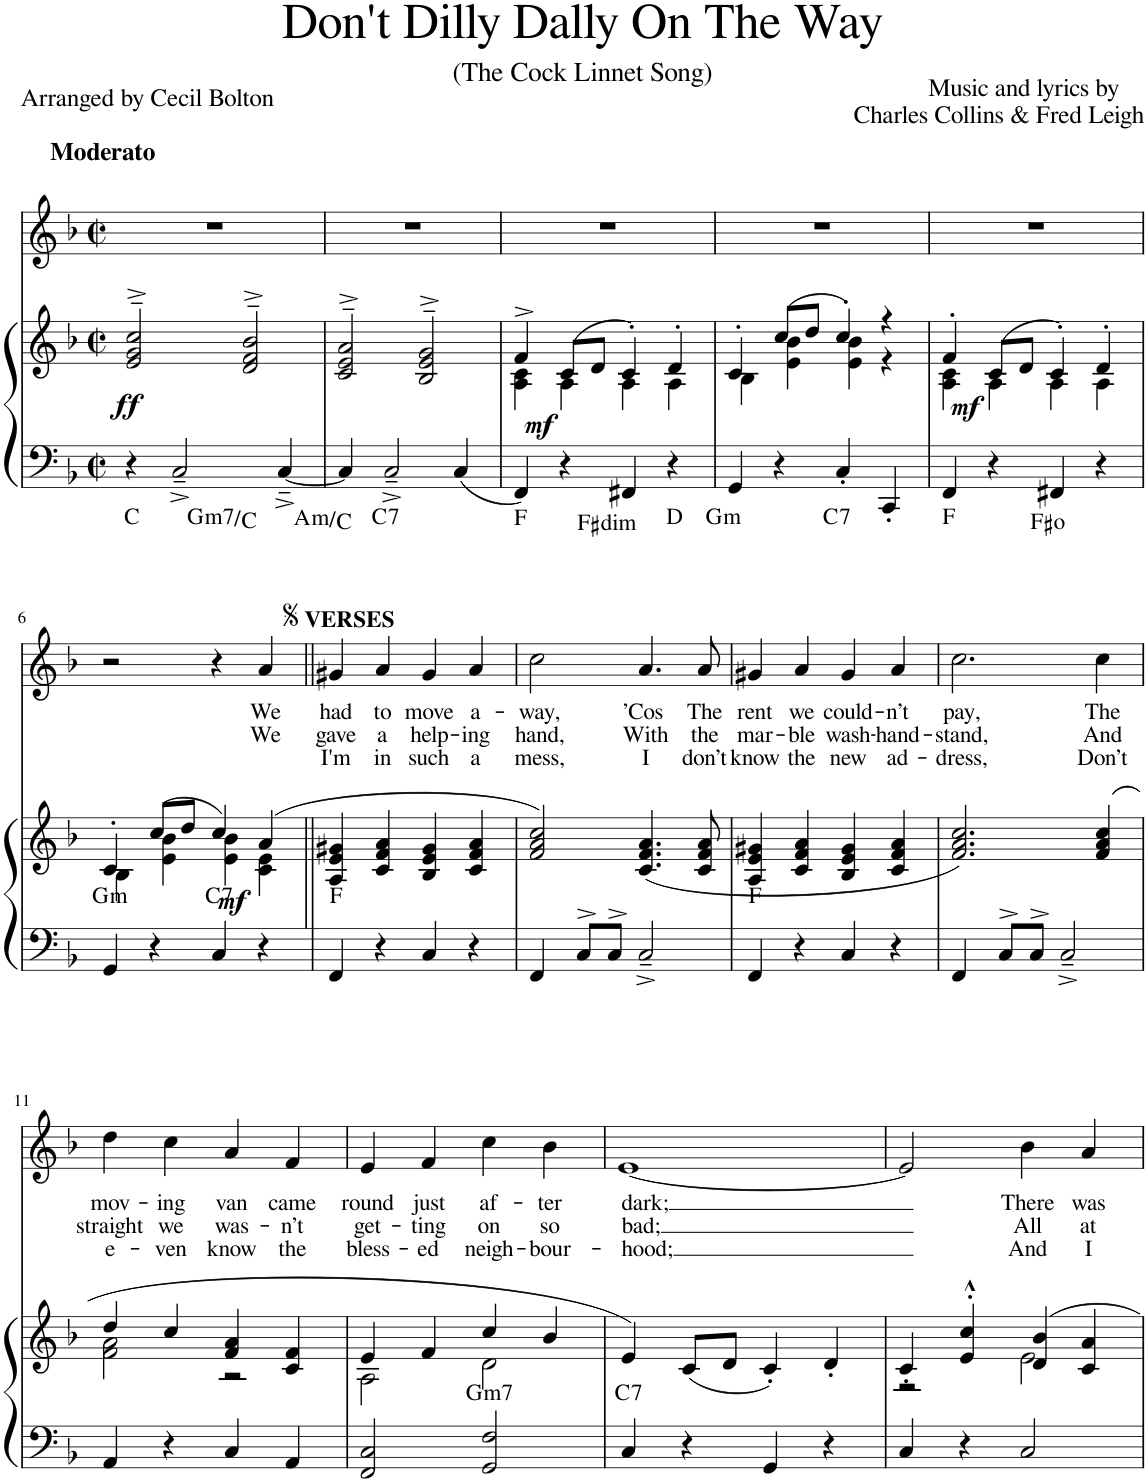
**kern	**kern	**dynam	**harte	**kern	**text	**text	**text
*part2	*part2	*part2	*part2	*part1	*part1	*part1	*part1
*staff3	*staff2	*staff2/3	*	*staff1	*staff1	*staff1	*staff1
*I"Piano	*	*	*	*I"Voice	*	*	*
*I'Pno	*	*	*	*	*	*	*
*clefF4	*clefG2	*	*	*clefG2	*	*	*
*k[b-]	*k[b-]	*	*	*k[b-]	*	*	*
*M2/2	*M2/2	*	*	*M2/2	*	*	*
*met(c|)	*met(c|)	*	*	*met(c|)	*	*	*
=1	=1	=1	=1	=1	=1	=1	=1
!	!	!	!	!LO:TX:a:B:t=Moderato	!	!	!
!	!	!LO:DY:b	!	!	!	!	!
4r	2e/~>^> 2g/~>^> 2cc/~>^>	ff	C:maj	1r	.	.	.
2C~^/	.	.	.	.	.	.	.
!	!	!	!LO:H:kt=m7	!	!	!	!
.	2d/~>^> 2f/~>^> 2b-/~>^>	.	G:min7/4	.	.	.	.
[4C~^/	.	.	.	.	.	.	.
=2	=2	=2	=2	=2	=2	=2	=2
!	!	!	!LO:H:kt=m	!	!	!	!
*	*^	*	*	*	*	*	*
4C/]	2c/~>^> 2e/~>^> 2a/~>^>	4ryy	.	A:min/b3	1r	.	.	.
!	!	!	!	!LO:H:kt=7	!	!	!	!
2C~^/	.	2.ryy	.	C:7	.	.	.	.
.	2B-/~>^> 2e/~>^> 2g/~>^>	.	.	.	.	.	.	.
4C/	.	.	.	.	.	.	.	.
=3	=3	=3	=3	=3	=3	=3	=3	=3
!	!	!	!LO:DY:b	!	!	!	!	!
4FF/	4f^/	4A\ 4c\	mf	F:maj	1r	.	.	.
4r	(8c/L	4A\	.	.	.	.	.	.
.	8d/J	.	.	.	.	.	.	.
!	!	!	!	!LO:H:kt=dim	!	!	!	!
4FF#X/	4c'/)	4A\	.	F#:dim	.	.	.	.
4r	4d'/	4A\	.	D:maj	.	.	.	.
=4	=4	=4	=4	=4	=4	=4	=4	=4
!	!	!	!	!LO:H:kt=m	!	!	!	!
4GG/	4c'/	4B-\	.	G:min	1r	.	.	.
4r	(8cc/L	4e\ 4b-\	.	.	.	.	.	.
.	8dd/J	.	.	.	.	.	.	.
!	!	!	!	!LO:H:kt=7	!	!	!	!
4C'/	4cc'/)	4e\ 4b-\	.	C:7	.	.	.	.
4CC'/	4r	4r	.	.	.	.	.	.
=5	=5	=5	=5	=5	=5	=5	=5	=5
!	!	!	!LO:DY:b	!	!	!	!	!
4FF/	4f'/	4A\ 4c\	mf	F:maj	1r	.	.	.
4r	(8c/L	4A\	.	.	.	.	.	.
.	8d/J	.	.	.	.	.	.	.
4FF#X/	4c'/)	4A\	.	F#:dim	.	.	.	.
4r	4d'/	4A\	.	.	.	.	.	.
!!LO:LB:g=z
=6	=6	=6	=6	=6	=6	=6	=6	=6
!	!	!	!	!LO:H:kt=m	!	!	!	!
4GG/	4c'/	4B-\	.	G:min	2r	.	.	.
4r	(8cc/L	4e\ 4b-\	.	.	.	.	.	.
.	8dd/J	.	.	.	.	.	.	.
!	!	!	!LO:DY:b	!LO:H:kt=7	!	!	!	!
4C/	4cc/)	4e\ 4b-\	mf	C:7	4r	.	.	.
!	!	!	!	!	!	!LO:LY:b	!LO:LY:b	!
4r	(4a/	4c\ 4e\	.	.	4a/	We	We	.
!!LO:REH:place=s1:a:B:enc=none:fs=11:t=VERSES
=7||	=7||	=7||	=7||	=7||	=7||	=7||	=7||	=7||
!	!	!	!	!	!	!LO:LY:b	!LO:LY:b	!LO:LY:b
*	*v	*v	*	*	*	*	*	*
4FF/	4A/ 4e/ 4g#X/	.	F:maj	4g#X/	had	gave	I'm
!	!	!	!	!	!LO:LY:b	!LO:LY:b	!LO:LY:b
4r	4c/ 4f/ 4a/	.	.	4a/	to	a	in
!	!	!	!	!	!LO:LY:b	!LO:LY:b	!LO:LY:b
4C/	4B-/ 4e/ 4g#/	.	.	4g#/	move	help-	such
!	!	!	!	!	!LO:LY:b	!LO:LY:b	!LO:LY:b
4r	4c/ 4f/ 4a/	.	.	4a/	a-	-ing	a
=8	=8	=8	=8	=8	=8	=8	=8
!	!	!	!	!	!LO:LY:b	!LO:LY:b	!LO:LY:b
4FF/	2f/ 2a/ 2cc/)	.	.	2cc\	-way,	hand,	mess,
8C^>/L	.	.	.	.	.	.	.
8C^>/J	.	.	.	.	.	.	.
!	!	!	!	!	!LO:LY:b	!LO:LY:b	!LO:LY:b
2C~^/	(4.c/ 4.f/ 4.a/	.	.	4.a/	’Cos	With	I
!	!	!	!	!	!LO:LY:b	!LO:LY:b	!LO:LY:b
.	8c/ 8f/ 8a/	.	.	8a/	The	the	don’t
=9	=9	=9	=9	=9	=9	=9	=9
!	!	!	!	!	!LO:LY:b	!LO:LY:b	!LO:LY:b
4FF/	4A/ 4e/ 4g#X/	.	F:maj	4g#X/	rent	mar-	know
!	!	!	!	!	!LO:LY:b	!LO:LY:b	!LO:LY:b
4r	4c/ 4f/ 4a/	.	.	4a/	we	-ble	the
!	!	!	!	!	!LO:LY:b	!LO:LY:b	!LO:LY:b
4C/	4B-/ 4e/ 4g#/	.	.	4g#/	could-	wash-	new
!	!	!	!	!	!LO:LY:b	!LO:LY:b	!LO:LY:b
4r	4c/ 4f/ 4a/	.	.	4a/	-n’t	-hand-	ad-
=10	=10	=10	=10	=10	=10	=10	=10
!	!	!	!	!	!LO:LY:b	!LO:LY:b	!LO:LY:b
4FF/	2.f/ 2.a/ 2.cc/)	.	.	2.cc\	pay,	-stand,	-dress,
8C^>/L	.	.	.	.	.	.	.
8C^>/J	.	.	.	.	.	.	.
2C~^/	.	.	.	.	.	.	.
!	!	!	!	!	!LO:LY:b	!LO:LY:b	!LO:LY:b
.	(4f/ 4a/ 4cc/	.	.	4cc\	The	And	Don’t
!!LO:LB:g=z
=11	=11	=11	=11	=11	=11	=11	=11
*	*^	*	*	*	*	*	*
!	!	!	!	!	!	!LO:LY:b	!LO:LY:b	!LO:LY:b
4AA/	4dd/	2f\ 2a\	.	.	4dd\	mov-	straight	e-
!	!	!	!	!	!	!LO:LY:b	!LO:LY:b	!LO:LY:b
4r	4cc/	.	.	.	4cc\	-ing	we	-ven
!	!	!	!	!	!	!LO:LY:b	!LO:LY:b	!LO:LY:b
4C/	4f/ 4a/	2r	.	.	4a/	van	was-	know
!	!	!	!	!	!	!LO:LY:b	!LO:LY:b	!LO:LY:b
4AA/	4c/ 4f/	.	.	.	4f/	came	-n’t	the
=12	=12	=12	=12	=12	=12	=12	=12	=12
!	!	!	!	!	!	!LO:LY:b	!LO:LY:b	!LO:LY:b
2FF/ 2C/	4e/	2A\	.	.	4e/	round	get-	bless-
!	!	!	!	!	!	!LO:LY:b	!LO:LY:b	!LO:LY:b
.	4f/	.	.	.	4f/	just	-ting	-ed
!	!	!	!	!LO:H:kt=m7	!	!LO:LY:b	!LO:LY:b	!LO:LY:b
2GG/ 2F/	4cc/	2d\	.	G:min7	4cc\	af-	on	neigh-
!	!	!	!	!	!	!LO:LY:b	!LO:LY:b	!LO:LY:b
.	4b-/	.	.	.	4b-\	-ter	so	-bour-
*	*v	*v	*	*	*	*	*	*
=13	=13	=13	=13	=13	=13	=13	=13
!	!	!	!LO:H:kt=7	!	!LO:LY:b	!LO:LY:b	!LO:LY:b
4C/	4e/)	.	C:7	[1e	dark;	bad;	-hood;
4r	(8c/L	.	.	.	.	.	.
.	8d/J	.	.	.	.	.	.
4GG/	4c'/)	.	.	.	.	.	.
4r	4d'/	.	.	.	.	.	.
=14	=14	=14	=14	=14	=14	=14	=14
*	*^	*	*	*	*	*	*
4C/	4c'</	2r	.	.	2e/]	.	.	.
4r	4e/'^^ 4cc/'^^	.	.	.	.	.	.	.
!	!	!	!	!	!	!LO:LY:b	!LO:LY:b	!LO:LY:b
2C/	4d/ 4b-/	2e\	.	.	4b-\	There	All	And
!	!	!	!	!	!	!LO:LY:b	!LO:LY:b	!LO:LY:b
.	4c/ 4a/	.	.	.	4a/	was	at	I
*	*v	*v	*	*	*	*	*	*
=	=	=	=	=	=	=	=
*-	*-	*-	*-	*-	*-	*-	*-
